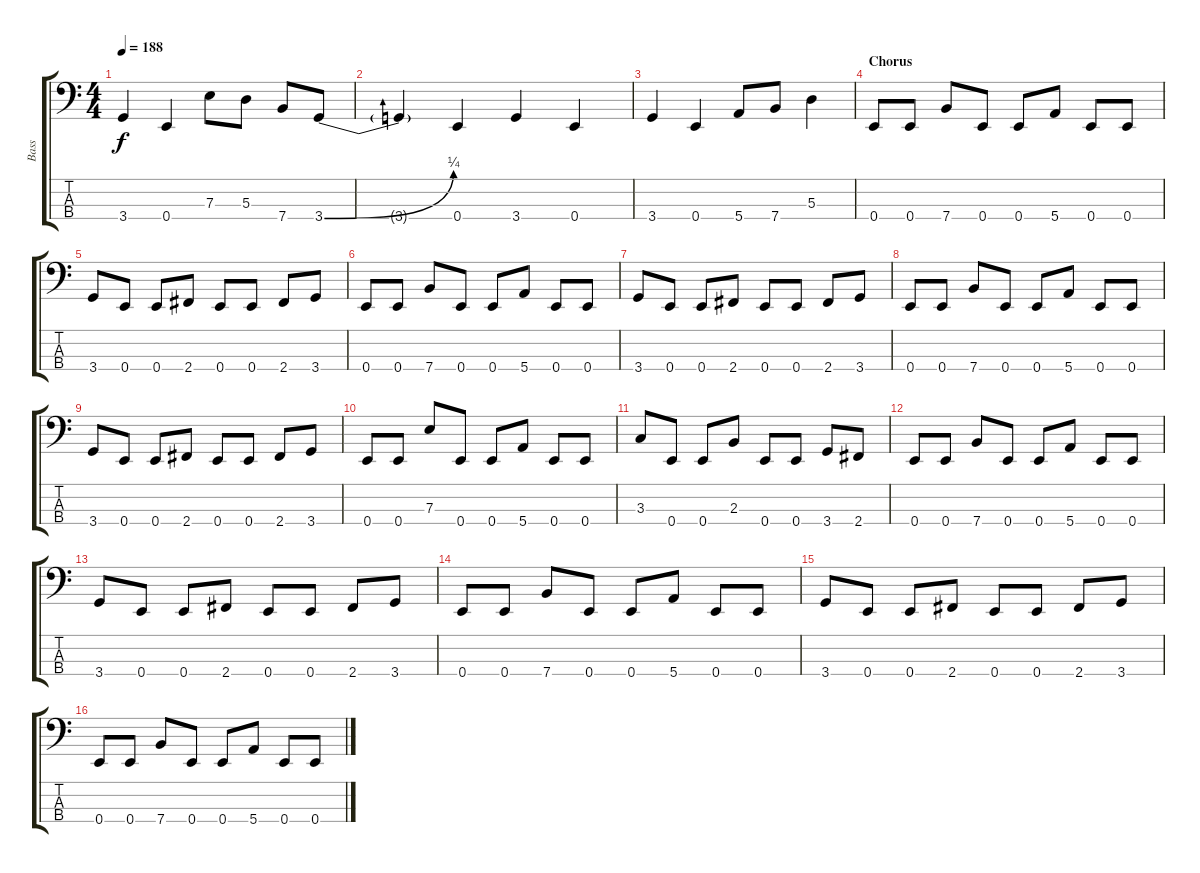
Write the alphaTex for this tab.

\track ("Bass" "Bass") {instrument electricbassfinger}
\staff {score tabs}
\tuning (G2 D2 A1 E1) {hide}
\ts (4 4)
\tempo 188
\clef f4
\ks c
3.4.4{dy f} 0.4.4 7.3.8 5.3.8 7.4.8 3.4{be (bend 0 0 60 1)}.8 |
3.4{t}.4 0.4.4 3.4.4 0.4.4 |
3.4.4 0.4.4 5.4.8 7.4.8 5.3.4 |
\section ("" "Chorus")
0.4.8 0.4.8 7.4.8 0.4.8 0.4.8 5.4.8 0.4.8 0.4.8 |
3.4.8 0.4.8 0.4.8 2.4.8 0.4.8 0.4.8 2.4.8 3.4.8 |
0.4.8 0.4.8 7.4.8 0.4.8 0.4.8 5.4.8 0.4.8 0.4.8 |
3.4.8 0.4.8 0.4.8 2.4.8 0.4.8 0.4.8 2.4.8 3.4.8 |
0.4.8 0.4.8 7.4.8 0.4.8 0.4.8 5.4.8 0.4.8 0.4.8 |
3.4.8 0.4.8 0.4.8 2.4.8 0.4.8 0.4.8 2.4.8 3.4.8 |
0.4.8 0.4.8 7.3.8 0.4.8 0.4.8 5.4.8 0.4.8 0.4.8 |
3.3.8 0.4.8 0.4.8 2.3.8 0.4.8 0.4.8 3.4.8 2.4.8 |
0.4.8 0.4.8 7.4.8 0.4.8 0.4.8 5.4.8 0.4.8 0.4.8 |
3.4.8 0.4.8 0.4.8 2.4.8 0.4.8 0.4.8 2.4.8 3.4.8 |
0.4.8 0.4.8 7.4.8 0.4.8 0.4.8 5.4.8 0.4.8 0.4.8 |
3.4.8 0.4.8 0.4.8 2.4.8 0.4.8 0.4.8 2.4.8 3.4.8 |
0.4.8 0.4.8 7.4.8 0.4.8 0.4.8 5.4.8 0.4.8 0.4.8
